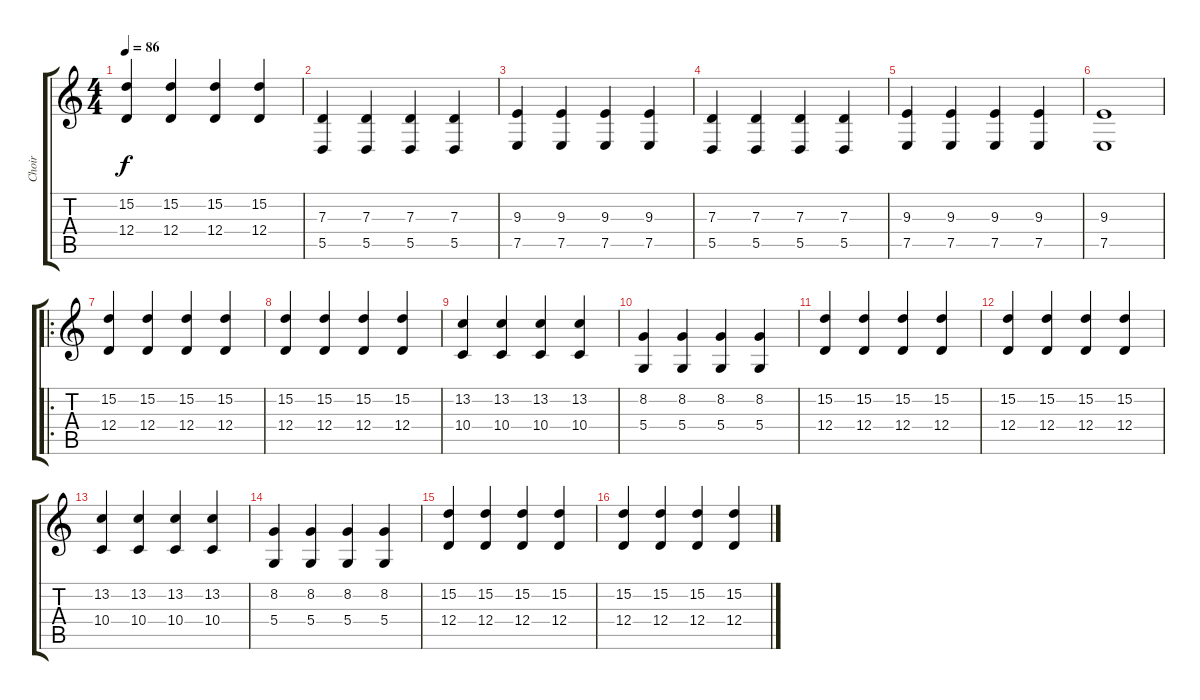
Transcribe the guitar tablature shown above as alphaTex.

\track ("Choir" "Choir") {instrument choiraahs}
\staff {score tabs}
\tuning (E4 B3 G3 D3 A2 E2) {hide}
\ts (4 4)
\tempo 86
\clef g2
\ks c
(15.2 12.4).4{dy f} (15.2 12.4).4 (15.2 12.4).4 (15.2 12.4).4 |
(7.3 5.5).4 (7.3 5.5).4 (7.3 5.5).4 (7.3 5.5).4 |
(9.3 7.5).4 (9.3 7.5).4 (9.3 7.5).4 (9.3 7.5).4 |
(7.3 5.5).4 (7.3 5.5).4 (7.3 5.5).4 (7.3 5.5).4 |
(9.3 7.5).4 (9.3 7.5).4 (9.3 7.5).4 (9.3 7.5).4 |
(9.3 7.5).1 |
\ro
(15.2 12.4).4 (15.2 12.4).4 (15.2 12.4).4 (15.2 12.4).4 |
(15.2 12.4).4 (15.2 12.4).4 (15.2 12.4).4 (15.2 12.4).4 |
(13.2 10.4).4 (13.2 10.4).4 (13.2 10.4).4 (13.2 10.4).4 |
(8.2 5.4).4 (8.2 5.4).4 (8.2 5.4).4 (8.2 5.4).4 |
(15.2 12.4).4 (15.2 12.4).4 (15.2 12.4).4 (15.2 12.4).4 |
(15.2 12.4).4 (15.2 12.4).4 (15.2 12.4).4 (15.2 12.4).4 |
(13.2 10.4).4 (13.2 10.4).4 (13.2 10.4).4 (13.2 10.4).4 |
(8.2 5.4).4 (8.2 5.4).4 (8.2 5.4).4 (8.2 5.4).4 |
(15.2 12.4).4 (15.2 12.4).4 (15.2 12.4).4 (15.2 12.4).4 |
(15.2 12.4).4 (15.2 12.4).4 (15.2 12.4).4 (15.2 12.4).4
